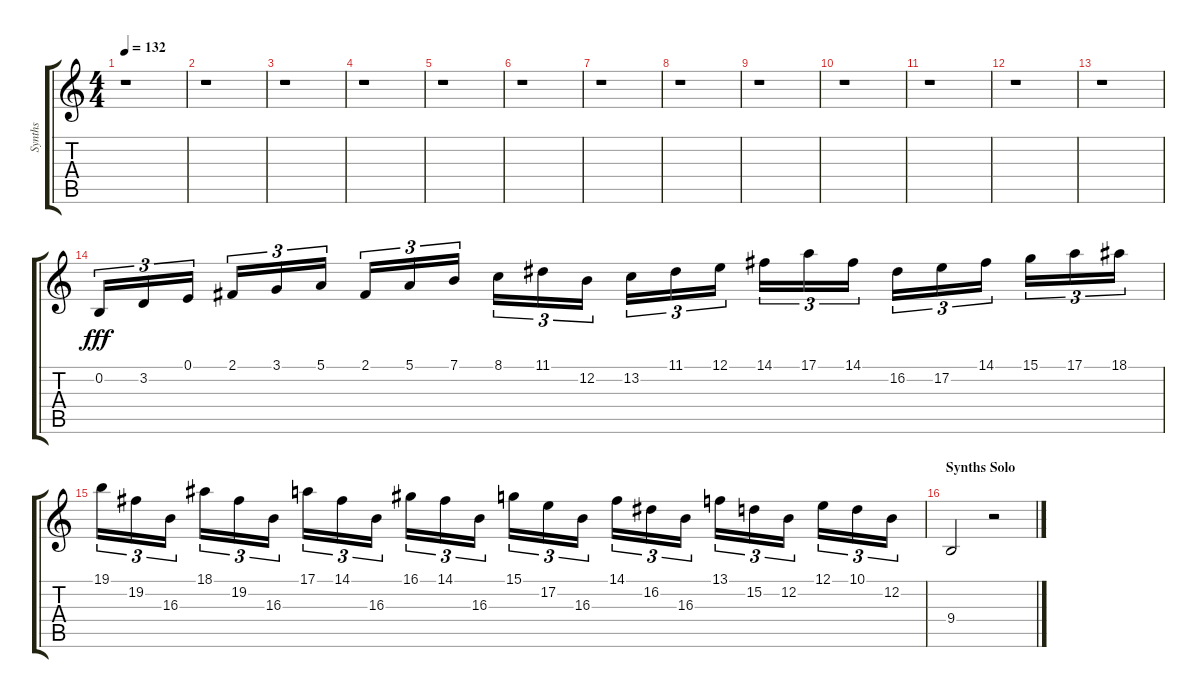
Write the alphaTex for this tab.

\track ("Synths" "Synths") {instrument lead5charang}
\staff {score tabs}
\tuning (E4 B3 G3 D3 A2 E2) {hide}
\ts (4 4)
\tempo 132
\clef g2
\ks c
r.1{dy fff} |
r.1 |
r.1 |
r.1 |
r.1 |
r.1 |
r.1 |
r.1 |
r.1 |
r.1 |
r.1 |
r.1 |
r.1 |
0.2.16{tu (3 2)} 3.2.16{tu (3 2)} 0.1.16{tu (3 2)} 2.1.16{tu (3 2)} 3.1.16{tu (3 2)} 5.1.16{tu (3 2)} 2.1.16{tu (3 2)} 5.1.16{tu (3 2)} 7.1.16{tu (3 2)} 8.1.16{tu (3 2)} 11.1.16{tu (3 2)} 12.2.16{tu (3 2)} 13.2.16{tu (3 2)} 11.1.16{tu (3 2)} 12.1.16{tu (3 2)} 14.1.16{tu (3 2)} 17.1.16{tu (3 2)} 14.1.16{tu (3 2)} 16.2.16{tu (3 2)} 17.2.16{tu (3 2)} 14.1.16{tu (3 2)} 15.1.16{tu (3 2)} 17.1.16{tu (3 2)} 18.1.16{tu (3 2)} |
19.1.16{tu (3 2)} 19.2.16{tu (3 2)} 16.3.16{tu (3 2)} 18.1.16{tu (3 2)} 19.2.16{tu (3 2)} 16.3.16{tu (3 2)} 17.1.16{tu (3 2)} 14.1.16{tu (3 2)} 16.3.16{tu (3 2)} 16.1.16{tu (3 2)} 14.1.16{tu (3 2)} 16.3.16{tu (3 2)} 15.1.16{tu (3 2)} 17.2.16{tu (3 2)} 16.3.16{tu (3 2)} 14.1.16{tu (3 2)} 16.2.16{tu (3 2)} 16.3.16{tu (3 2)} 13.1.16{tu (3 2)} 15.2.16{tu (3 2)} 12.2.16{tu (3 2)} 12.1.16{tu (3 2)} 10.1.16{tu (3 2)} 12.2.16{tu (3 2)} |
\section ("" "Synths Solo")
9.4.2 r.2
